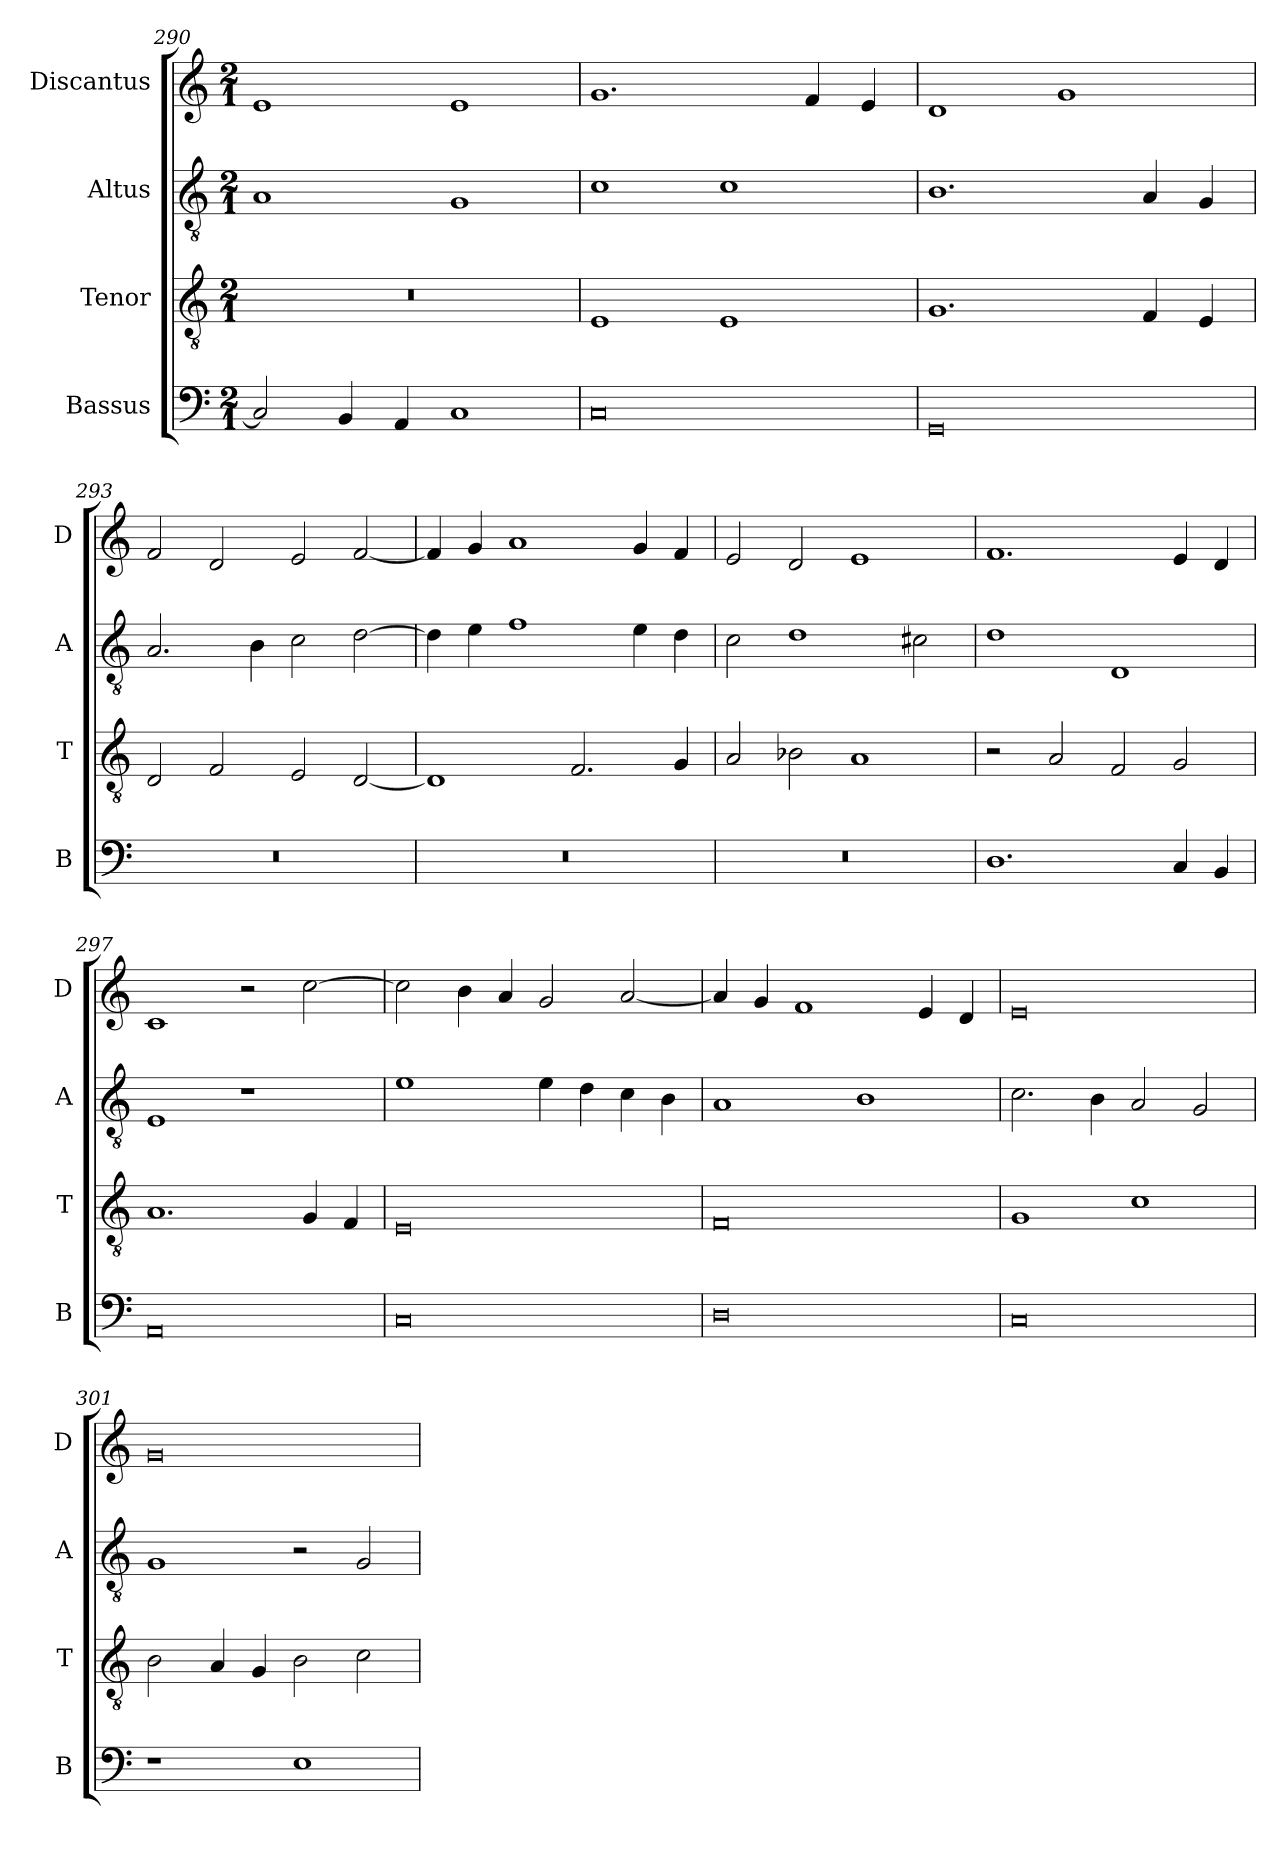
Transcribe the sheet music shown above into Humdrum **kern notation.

**kern	**kern	**kern	**kern
*part4	*part3	*part2	*part1
*staff4	*staff3	*staff2	*staff1
*I"Bassus	*I"Tenor	*I"Altus	*I"Discantus
*I'B	*I'T	*I'A	*I'D
*clefF4	*clefGv2	*clefGv2	*clefG2
*k[]	*k[]	*k[]	*k[]
*M2/1	*M2/1	*M2/1	*M2/1
=290	=290	=290	=290
2C]	0r	1A	1e
4BB	.	.	.
4AA	.	.	.
1C	.	1G	1e
=291	=291	=291	=291
0C	1E	1c	1.g
.	1E	1c	.
.	.	.	4f
.	.	.	4e
=292	=292	=292	=292
0GG	1.G	1.B	1d
.	.	.	1g
.	4F	4A	.
.	4E	4G	.
=293	=293	=293	=293
0r	2D	2.A	2f
.	2F	.	2d
.	.	4B	.
.	2E	2c	2e
.	[2D	[2d	[2f
=294	=294	=294	=294
0r	1D]	4d]	4f]
.	.	4e	4g
.	.	1f	1a
.	2.F	.	.
.	.	4e	4g
.	4G	4d	4f
=295	=295	=295	=295
0r	2A	2c	2e
.	2B-X	1d	2d
.	1A	.	1e
.	.	2c#X	.
=296	=296	=296	=296
1.D	2r	1d	1.f
.	2A	.	.
.	2F	1D	.
4C	2G	.	4e
4BB	.	.	4d
=297	=297	=297	=297
0AA	1.A	1E	1c
.	.	1r	2r
.	4G	.	[2cc
.	4F	.	.
=298	=298	=298	=298
0C	0E	1e	2cc]
.	.	.	4b
.	.	.	4a
.	.	4e	2g
.	.	4d	.
.	.	4c	[2a
.	.	4B	.
=299	=299	=299	=299
0D	0F	1A	4a]
.	.	.	4g
.	.	.	1f
.	.	1B	.
.	.	.	4e
.	.	.	4d
=300	=300	=300	=300
0C	1G	2.c	0e
.	.	4B	.
.	1c	2A	.
.	.	2G	.
=301	=301	=301	=301
1r	2B	1G	0g
.	4A	.	.
.	4G	.	.
1E	2B	2r	.
.	2c	2G	.
=	=	=	=
*-	*-	*-	*-
